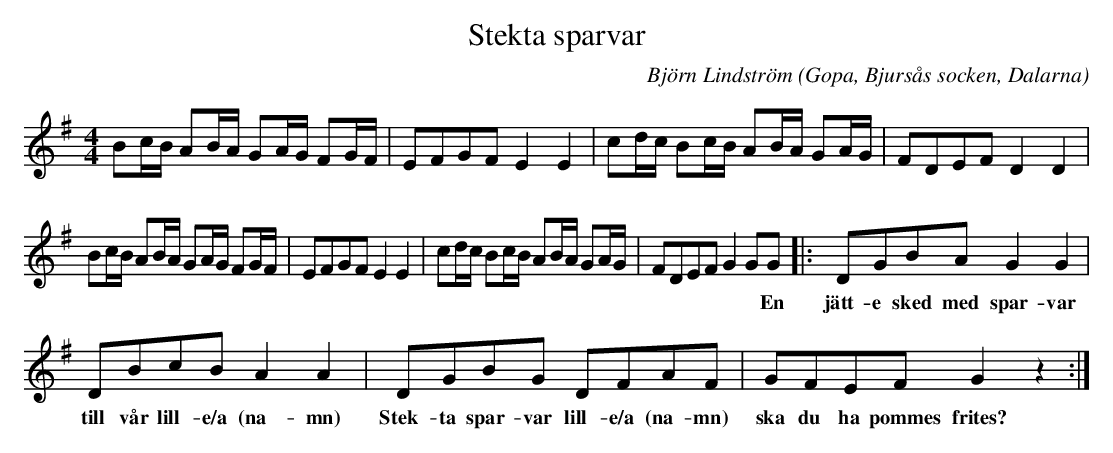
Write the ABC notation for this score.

X:1
C:Björn Lindström
T:Stekta sparvar
O:Gopa, Bjursås socken, Dalarna
M:4/4
L:1/8
K:G
Bc/B/ AB/A/ GA/G/ FG/F/ | EFGF E2 E2 | cd/c/ Bc/B/ AB/A/ GA/G/ | FDEF D2 D2 |%4
w: ||||
 Bc/B/ AB/A/ GA/G/ FG/F/ | EFGF E2 E2 | cd/c/ Bc/B/ AB/A/ GA/G/ | FDEF G2 GG |: DGBA G2 G2 | %9
w: |||* * * * * * En|jätt- e sked med spar- var|
 DBcB A2 A2 | DGBG DFAF | GFEF G2 z2 :| %12
w: till vår lill- e/a (na- mn)|Stek- ta spar- var lill- e/a (na- mn)|ska du ha pommes frites?|
